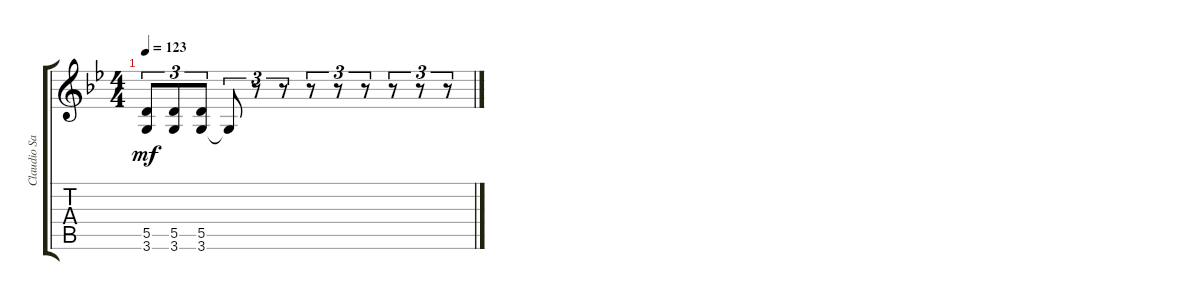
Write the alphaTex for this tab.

\track ("Claudio Sanchez" "Claudio Sa") {instrument distortionguitar}
\staff {score tabs}
\tuning (E4 B3 G3 D3 A2 E2) {hide}
\ts (4 4)
\tempo 123
\clef g2
\ks gminor
(5.5 3.6).8{tu (3 2) dy mf} (5.5 3.6).8{tu (3 2)} (5.5 3.6).8{tu (3 2)} 3.6{t}.8{tu (3 2)} r.8{tu (3 2)} r.8{tu (3 2)} r.8{tu (3 2)} r.8{tu (3 2)} r.8{tu (3 2)} r.8{tu (3 2)} r.8{tu (3 2)} r.8{tu (3 2)}
